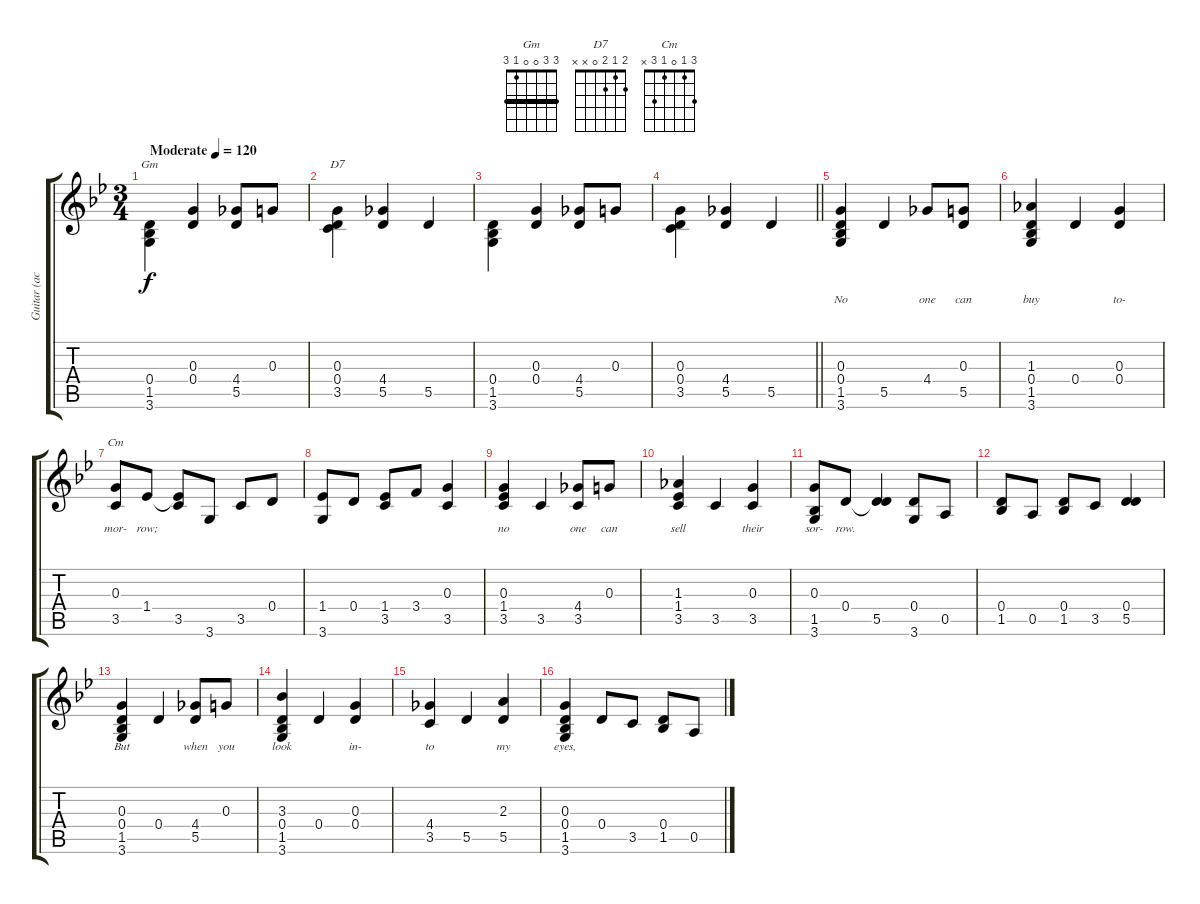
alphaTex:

\track ("Guitar (acoustic)" "Guitar (ac") {instrument acousticguitarnylon}
\staff {score tabs}
\tuning (E4 B3 G3 D3 A2 E2) {hide}
\chord ("Gm" 3 3 0 0 1 3) {barre 3}
\chord ("D7" 2 1 2 0 x x)
\chord ("Cm" 3 1 0 1 3 x)
\ts (3 4)
\tempo (120 "Moderate")
\clef g2
\ks bb
(0.4 1.5 3.6).4{ch "Gm" dy f instrument acousticguitarnylon beam Down} (0.3 0.4).4 (4.4 5.5).8 0.3.8 |
(0.3 0.4 3.5).4{ch "D7" beam Down} (4.4 5.5).4 5.5.4 |
(0.4 1.5 3.6).4{beam Down} (0.3 0.4).4 (4.4 5.5).8 0.3.8 |
\barLineRight lightlight
(0.3 0.4 3.5).4{beam Down} (4.4 5.5).4 5.5.4 |
(0.3 0.4 1.5 3.6).4{lyrics (0 "No") lyrics (1 "") lyrics (2 "") lyrics (3 "") lyrics (4 "")} 5.5.4{lyrics (0 "") lyrics (1 "") lyrics (2 "") lyrics (3 "") lyrics (4 "")} 4.4.8{lyrics (0 "one") lyrics (1 "") lyrics (2 "") lyrics (3 "") lyrics (4 "")} (0.3 5.5).8{lyrics (0 "can") lyrics (1 "") lyrics (2 "") lyrics (3 "") lyrics (4 "")} |
(1.3 0.4 1.5 3.6).4{lyrics (0 "buy") lyrics (1 "") lyrics (2 "") lyrics (3 "") lyrics (4 "")} 0.4.4{lyrics (0 "") lyrics (1 "") lyrics (2 "") lyrics (3 "") lyrics (4 "")} (0.3 0.4).4{lyrics (0 "to-") lyrics (1 "") lyrics (2 "") lyrics (3 "") lyrics (4 "")} |
(0.3 3.5).8{ch "Cm" lyrics (0 "mor-") lyrics (1 "") lyrics (2 "") lyrics (3 "") lyrics (4 "")} 1.4.8{lyrics (0 "row;") lyrics (1 "") lyrics (2 "") lyrics (3 "") lyrics (4 "")} (1.4{t} 3.5).8{lyrics (0 "") lyrics (1 "") lyrics (2 "") lyrics (3 "") lyrics (4 "")} 3.6.8{lyrics (0 "") lyrics (1 "") lyrics (2 "") lyrics (3 "") lyrics (4 "")} 3.5.8{lyrics (0 "") lyrics (1 "") lyrics (2 "") lyrics (3 "") lyrics (4 "")} 0.4.8{lyrics (0 "") lyrics (1 "") lyrics (2 "") lyrics (3 "") lyrics (4 "")} |
(1.4 3.6).8{lyrics (0 "") lyrics (1 "") lyrics (2 "") lyrics (3 "") lyrics (4 "")} 0.4.8{lyrics (0 "") lyrics (1 "") lyrics (2 "") lyrics (3 "") lyrics (4 "")} (1.4 3.5).8{lyrics (0 "") lyrics (1 "") lyrics (2 "") lyrics (3 "") lyrics (4 "")} 3.4.8{lyrics (0 "") lyrics (1 "") lyrics (2 "") lyrics (3 "") lyrics (4 "")} (0.3 3.5).4{lyrics (0 "") lyrics (1 "") lyrics (2 "") lyrics (3 "") lyrics (4 "")} |
(0.3 1.4 3.5).4{lyrics (0 "no") lyrics (1 "") lyrics (2 "") lyrics (3 "") lyrics (4 "")} 3.5.4{lyrics (0 "") lyrics (1 "") lyrics (2 "") lyrics (3 "") lyrics (4 "")} (4.4 3.5).8{lyrics (0 "one") lyrics (1 "") lyrics (2 "") lyrics (3 "") lyrics (4 "")} 0.3.8{lyrics (0 "can") lyrics (1 "") lyrics (2 "") lyrics (3 "") lyrics (4 "")} |
(1.3 1.4 3.5).4{lyrics (0 "sell") lyrics (1 "") lyrics (2 "") lyrics (3 "") lyrics (4 "")} 3.5.4{lyrics (0 "") lyrics (1 "") lyrics (2 "") lyrics (3 "") lyrics (4 "")} (0.3 3.5).4{lyrics (0 "their") lyrics (1 "") lyrics (2 "") lyrics (3 "") lyrics (4 "")} |
(0.3 1.5 3.6).8{lyrics (0 "sor-") lyrics (1 "") lyrics (2 "") lyrics (3 "") lyrics (4 "")} 0.4.8{lyrics (0 "row.") lyrics (1 "") lyrics (2 "") lyrics (3 "") lyrics (4 "")} (0.4{t} 5.5).4{lyrics (0 "") lyrics (1 "") lyrics (2 "") lyrics (3 "") lyrics (4 "")} (0.4 3.6).8{lyrics (0 "") lyrics (1 "") lyrics (2 "") lyrics (3 "") lyrics (4 "")} 0.5.8{lyrics (0 "") lyrics (1 "") lyrics (2 "") lyrics (3 "") lyrics (4 "")} |
(0.4 1.5).8{lyrics (0 "") lyrics (1 "") lyrics (2 "") lyrics (3 "") lyrics (4 "")} 0.5.8{lyrics (0 "") lyrics (1 "") lyrics (2 "") lyrics (3 "") lyrics (4 "")} (0.4 1.5).8{lyrics (0 "") lyrics (1 "") lyrics (2 "") lyrics (3 "") lyrics (4 "")} 3.5.8{lyrics (0 "") lyrics (1 "") lyrics (2 "") lyrics (3 "") lyrics (4 "")} (0.4 5.5).4{lyrics (0 "") lyrics (1 "") lyrics (2 "") lyrics (3 "") lyrics (4 "")} |
(0.3 0.4 1.5 3.6).4{lyrics (0 "But") lyrics (1 "") lyrics (2 "") lyrics (3 "") lyrics (4 "")} 0.4.4{lyrics (0 "") lyrics (1 "") lyrics (2 "") lyrics (3 "") lyrics (4 "")} (4.4 5.5).8{lyrics (0 "when") lyrics (1 "") lyrics (2 "") lyrics (3 "") lyrics (4 "")} 0.3.8{lyrics (0 "you") lyrics (1 "") lyrics (2 "") lyrics (3 "") lyrics (4 "")} |
(3.3 0.4 1.5 3.6).4{lyrics (0 "look") lyrics (1 "") lyrics (2 "") lyrics (3 "") lyrics (4 "")} 0.4.4{lyrics (0 "") lyrics (1 "") lyrics (2 "") lyrics (3 "") lyrics (4 "")} (0.3 0.4).4{lyrics (0 "in-") lyrics (1 "") lyrics (2 "") lyrics (3 "") lyrics (4 "")} |
(4.4 3.5).4{lyrics (0 "to") lyrics (1 "") lyrics (2 "") lyrics (3 "") lyrics (4 "")} 5.5.4{lyrics (0 "") lyrics (1 "") lyrics (2 "") lyrics (3 "") lyrics (4 "")} (2.3 5.5).4{lyrics (0 "my") lyrics (1 "") lyrics (2 "") lyrics (3 "") lyrics (4 "")} |
(0.3 0.4 1.5 3.6).4{lyrics (0 "eyes,") lyrics (1 "") lyrics (2 "") lyrics (3 "") lyrics (4 "")} 0.4.8{lyrics (0 "") lyrics (1 "") lyrics (2 "") lyrics (3 "") lyrics (4 "")} 3.5.8{lyrics (0 "") lyrics (1 "") lyrics (2 "") lyrics (3 "") lyrics (4 "")} (0.4 1.5).8{lyrics (0 "") lyrics (1 "") lyrics (2 "") lyrics (3 "") lyrics (4 "")} 0.5.8{lyrics (0 "") lyrics (1 "") lyrics (2 "") lyrics (3 "") lyrics (4 "")}
